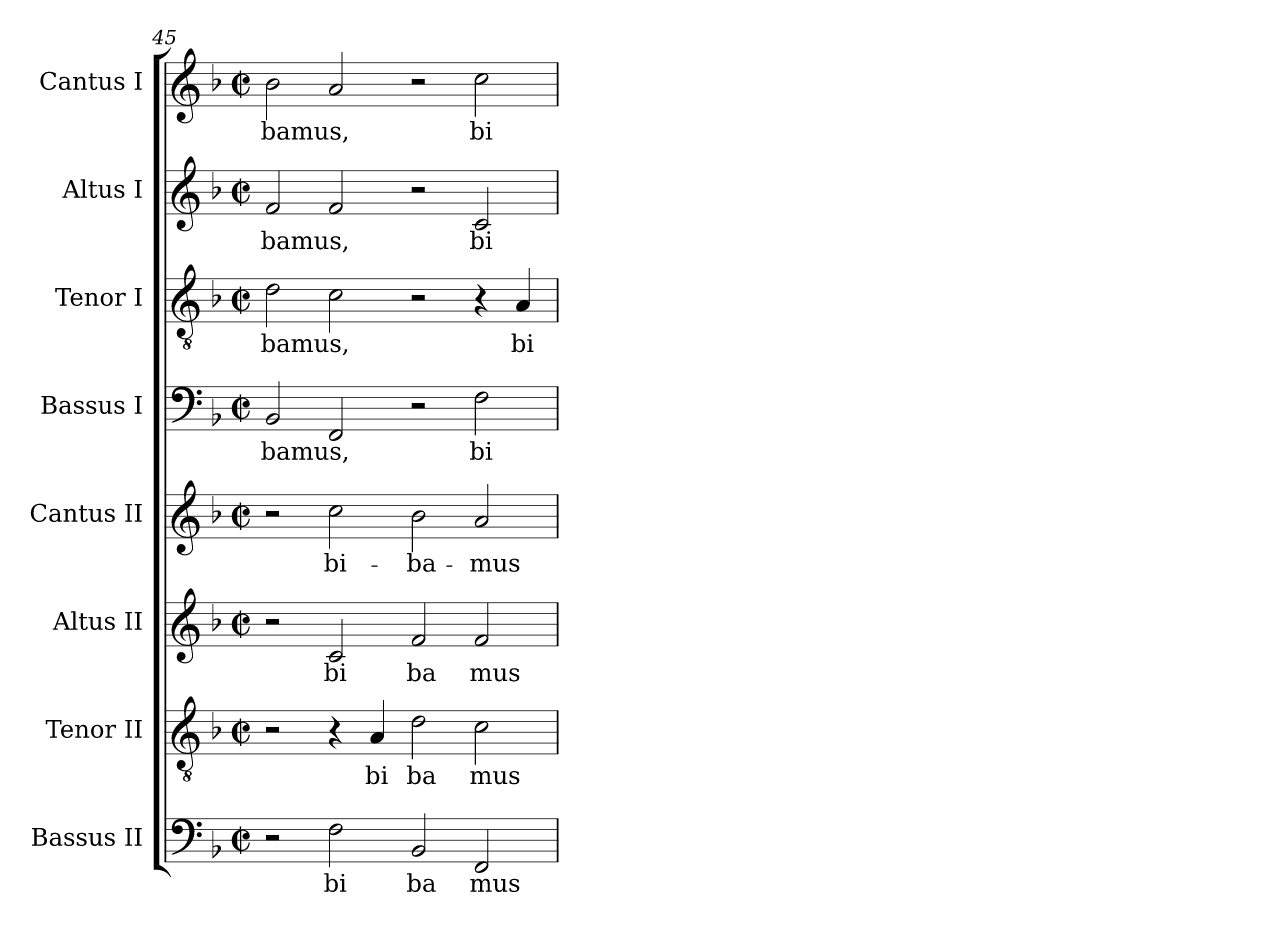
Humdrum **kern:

**kern	**text	**kern	**text	**kern	**text	**kern	**text	**kern	**text	**kern	**text	**kern	**text	**kern	**text
*part8	*part8	*part7	*part7	*part6	*part6	*part5	*part5	*part4	*part4	*part3	*part3	*part2	*part2	*part1	*part1
*staff8	*staff8	*staff7	*staff7	*staff6	*staff6	*staff5	*staff5	*staff4	*staff4	*staff3	*staff3	*staff2	*staff2	*staff1	*staff1
*I"Bassus II	*	*I"Tenor II	*	*I"Altus II	*	*I"Cantus II	*	*I"Bassus I	*	*I"Tenor I	*	*I"Altus I	*	*I"Cantus I	*
!!LO:LB:g=z
*clefF4	*	*clefGv2	*	*clefG2	*	*clefG2	*	*clefF4	*	*clefGv2	*	*clefG2	*	*clefG2	*
*k[b-]	*	*k[b-]	*	*k[b-]	*	*k[b-]	*	*k[b-]	*	*k[b-]	*	*k[b-]	*	*k[b-]	*
*F:	*	*F:	*	*F:	*	*F:	*	*F:	*	*F:	*	*F:	*	*F:	*
*M2/2	*	*M2/2	*	*M2/2	*	*M2/2	*	*M2/2	*	*M2/2	*	*M2/2	*	*M2/2	*
*met(c|)	*	*met(c|)	*	*met(c|)	*	*met(c|)	*	*met(c|)	*	*met(c|)	*	*met(c|)	*	*met(c|)	*
=45	=45	=45	=45	=45	=45	=45	=45	=45	=45	=45	=45	=45	=45	=45	=45
!	!	!	!	!	!	!	!	!	!LO:LY:b	!	!LO:LY:b	!	!LO:LY:b	!	!LO:LY:b
2r	.	2r	.	2r	.	2r	.	2BB-/	bamus,	2d\	-bamus,	2f/	-bamus,	2b-\	-bamus,
!	!LO:LY:b:cj	!	!	!	!LO:LY:b:cj	!	!LO:LY:b:cj	!	!	!	!	!	!	!	!
2F\	bi	4r	.	2c/	bi	2cc\	bi-	2FF/	.	2c\	.	2f/	.	2a/	.
!	!	!	!LO:LY:b:cj	!	!	!	!	!	!	!	!	!	!	!	!
.	.	4A/	bi	.	.	.	.	.	.	.	.	.	.	.	.
!	!LO:LY:b:cj	!	!LO:LY:b:cj	!	!LO:LY:b:cj	!	!LO:LY:b:cj	!	!	!	!	!	!	!	!
2BB-/	ba	2d\	ba	2f/	ba	2b-\	-ba-	2r	.	2r	.	2r	.	2r	.
!	!LO:LY:b:cj	!	!LO:LY:b:cj	!	!LO:LY:b:cj	!	!LO:LY:b:cj	!	!LO:LY:b:cj	!	!	!	!LO:LY:b:cj	!	!LO:LY:b:cj
2FF/	mus	2c\	mus	2f/	mus	2a/	-mus	2F\	bi-	4r	.	2c/	bi-	2cc\	bi
!	!	!	!	!	!	!	!	!	!	!	!LO:LY:b:cj	!	!	!	!
.	.	.	.	.	.	.	.	.	.	4A/	bi-	.	.	.	.
=	=	=	=	=	=	=	=	=	=	=	=	=	=	=	=
*-	*-	*-	*-	*-	*-	*-	*-	*-	*-	*-	*-	*-	*-	*-	*-
